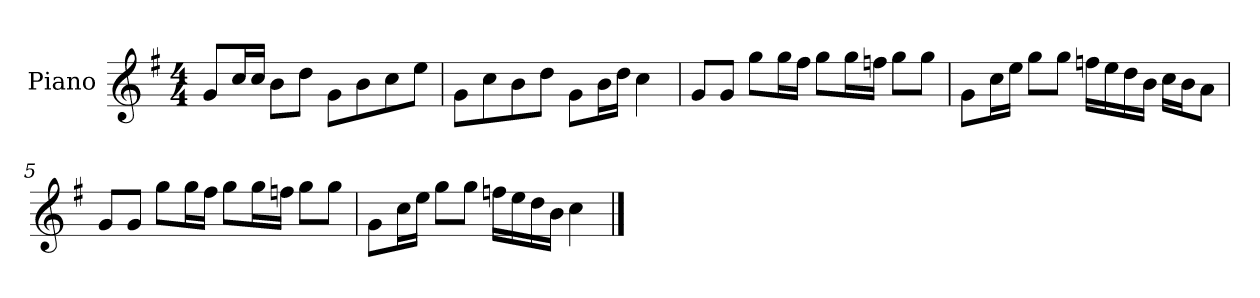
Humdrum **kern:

**kern
*part1
*staff1
*I"Piano
*I'P-no
*clefG2
*k[f#]
*M4/4
*MM90
=1
8g/L
16cc/L
16cc/JJ
8b\L
8dd\J
8g\L
8b\
8cc\
8ee\J
=2
8g\L
8cc\
8b\
8dd\J
8g\L
16b\L
16dd\JJ
4cc\
=3
8g/L
8g/J
8gg\L
16gg\L
16ff#\JJ
8gg\L
16gg\L
16ffn\JJ
8gg\L
8gg\J
=4
8g\L
16cc\L
16ee\JJ
8gg\L
8gg\J
16ffn\LL
16ee\
16dd\
16b\JJ
16cc\LL
16b\J
8a\J
!!LO:LB:g=z
=5
8g/L
8g/J
8gg\L
16gg\L
16ff#\JJ
8gg\L
16gg\L
16ffn\JJ
8gg\L
8gg\J
=6
8g\L
16cc\L
16ee\JJ
8gg\L
8gg\J
16ffn\LL
16ee\
16dd\
16b\JJ
4cc\
==
*-
